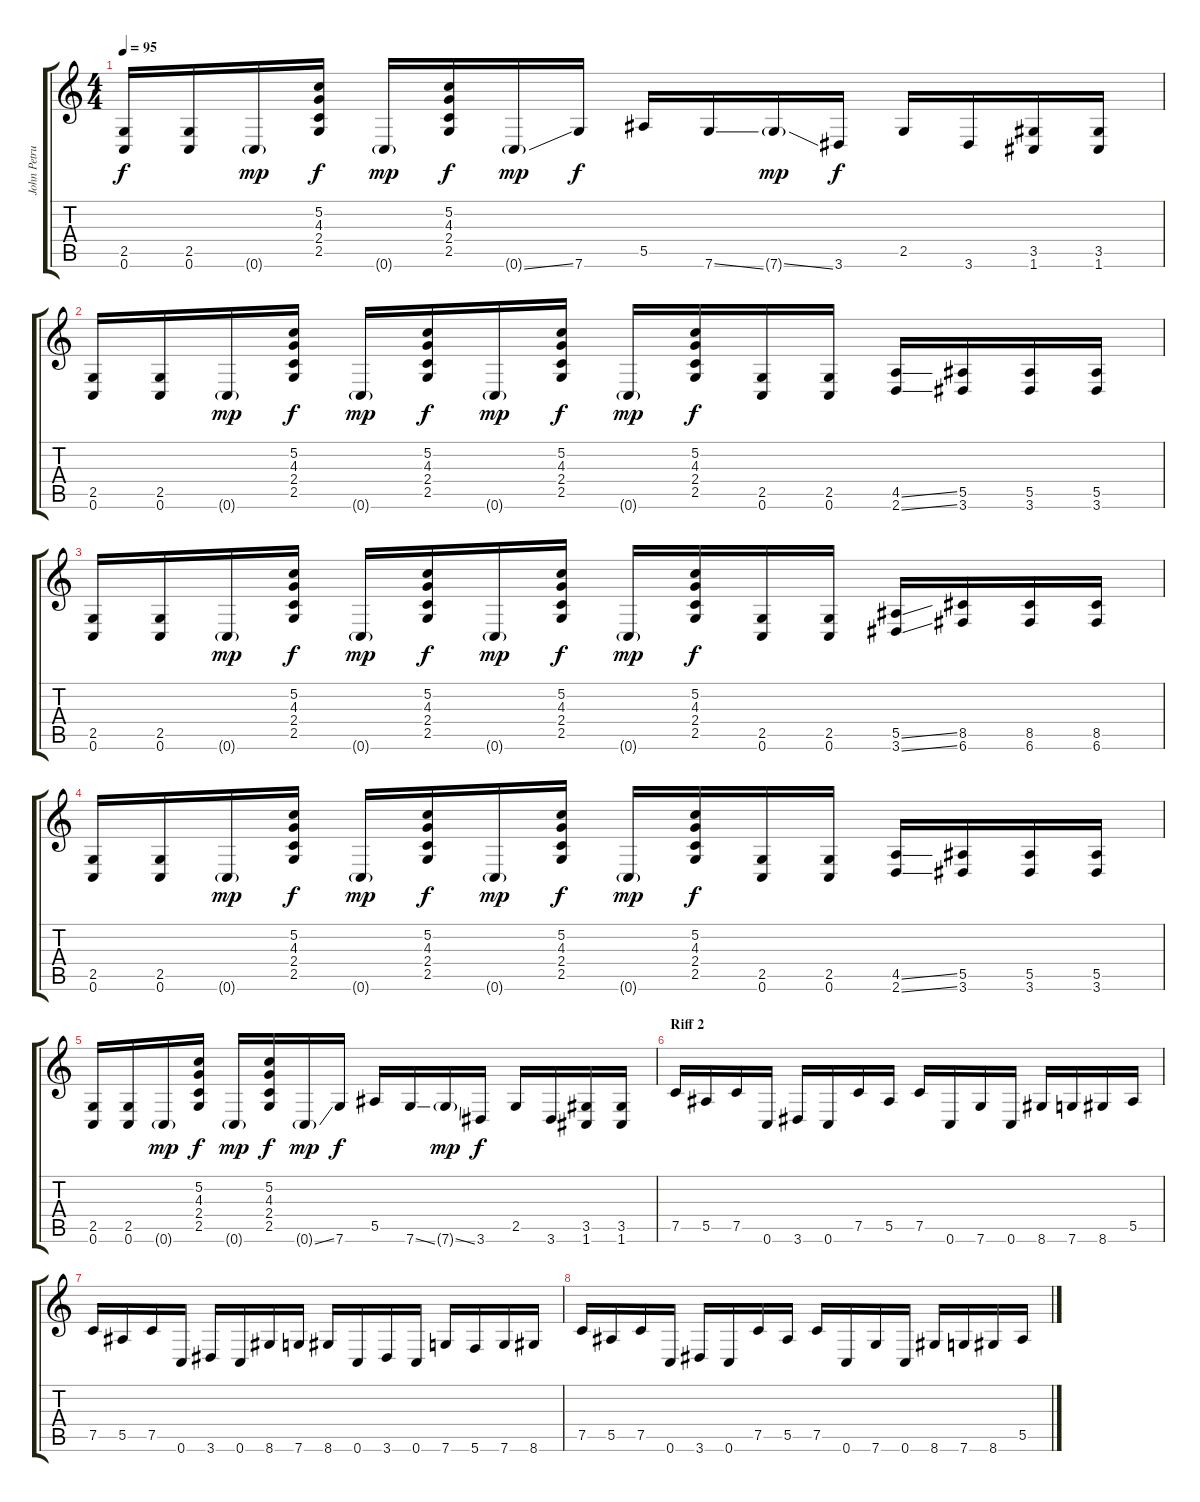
\track ("John Petrucci" "John Petru") {instrument distortionguitar}
\staff {score tabs}
\tuning (C4 G3 Eb3 Bb2 F2 C2) {hide}
\ts (4 4)
\tempo 95
\clef g2
\ks c
(2.5 0.6).16{dy f} (2.5 0.6).16 0.6{g}.16{dy mp} (5.2 4.3 2.4 2.5).16{dy f} 0.6{g}.16{dy mp} (5.2 4.3 2.4 2.5).16{dy f} 0.6{ss g}.16{dy mp} 7.6.16{dy f} 5.5.16 7.6{ss}.16 7.6{ss g}.16{dy mp} 3.6.16{dy f} 2.5.16 3.6.16 (3.5 1.6).16 (3.5 1.6).16 |
(2.5 0.6).16 (2.5 0.6).16 0.6{g}.16{dy mp} (5.2 4.3 2.4 2.5).16{dy f} 0.6{g}.16{dy mp} (5.2 4.3 2.4 2.5).16{dy f} 0.6{g}.16{dy mp} (5.2 4.3 2.4 2.5).16{dy f} 0.6{g}.16{dy mp} (5.2 4.3 2.4 2.5).16{dy f} (2.5 0.6).16 (2.5 0.6).16 (4.5{ss} 2.6{ss}).16 (5.5 3.6).16 (5.5 3.6).16 (5.5 3.6).16 |
(2.5 0.6).16 (2.5 0.6).16 0.6{g}.16{dy mp} (5.2 4.3 2.4 2.5).16{dy f} 0.6{g}.16{dy mp} (5.2 4.3 2.4 2.5).16{dy f} 0.6{g}.16{dy mp} (5.2 4.3 2.4 2.5).16{dy f} 0.6{g}.16{dy mp} (5.2 4.3 2.4 2.5).16{dy f} (2.5 0.6).16 (2.5 0.6).16 (5.5{ss} 3.6{ss}).16 (8.5 6.6).16 (8.5 6.6).16 (8.5 6.6).16 |
(2.5 0.6).16 (2.5 0.6).16 0.6{g}.16{dy mp} (5.2 4.3 2.4 2.5).16{dy f} 0.6{g}.16{dy mp} (5.2 4.3 2.4 2.5).16{dy f} 0.6{g}.16{dy mp} (5.2 4.3 2.4 2.5).16{dy f} 0.6{g}.16{dy mp} (5.2 4.3 2.4 2.5).16{dy f} (2.5 0.6).16 (2.5 0.6).16 (4.5{ss} 2.6{ss}).16 (5.5 3.6).16 (5.5 3.6).16 (5.5 3.6).16 |
(2.5 0.6).16 (2.5 0.6).16 0.6{g}.16{dy mp} (5.2 4.3 2.4 2.5).16{dy f} 0.6{g}.16{dy mp} (5.2 4.3 2.4 2.5).16{dy f} 0.6{ss g}.16{dy mp} 7.6.16{dy f} 5.5.16 7.6{ss}.16 7.6{ss g}.16{dy mp} 3.6.16{dy f} 2.5.16 3.6.16 (3.5 1.6).16 (3.5 1.6).16 |
\section ("" "Riff 2")
7.5.16 5.5.16 7.5.16 0.6.16 3.6.16 0.6.16 7.5.16 5.5.16 7.5.16 0.6.16 7.6.16 0.6.16 8.6.16 7.6.16 8.6.16 5.5.16 |
7.5.16 5.5.16 7.5.16 0.6.16 3.6.16 0.6.16 8.6.16 7.6.16 8.6.16 0.6.16 3.6.16 0.6.16 7.6.16 5.6.16 7.6.16 8.6.16 |
7.5.16 5.5.16 7.5.16 0.6.16 3.6.16 0.6.16 7.5.16 5.5.16 7.5.16 0.6.16 7.6.16 0.6.16 8.6.16 7.6.16 8.6.16 5.5.16
